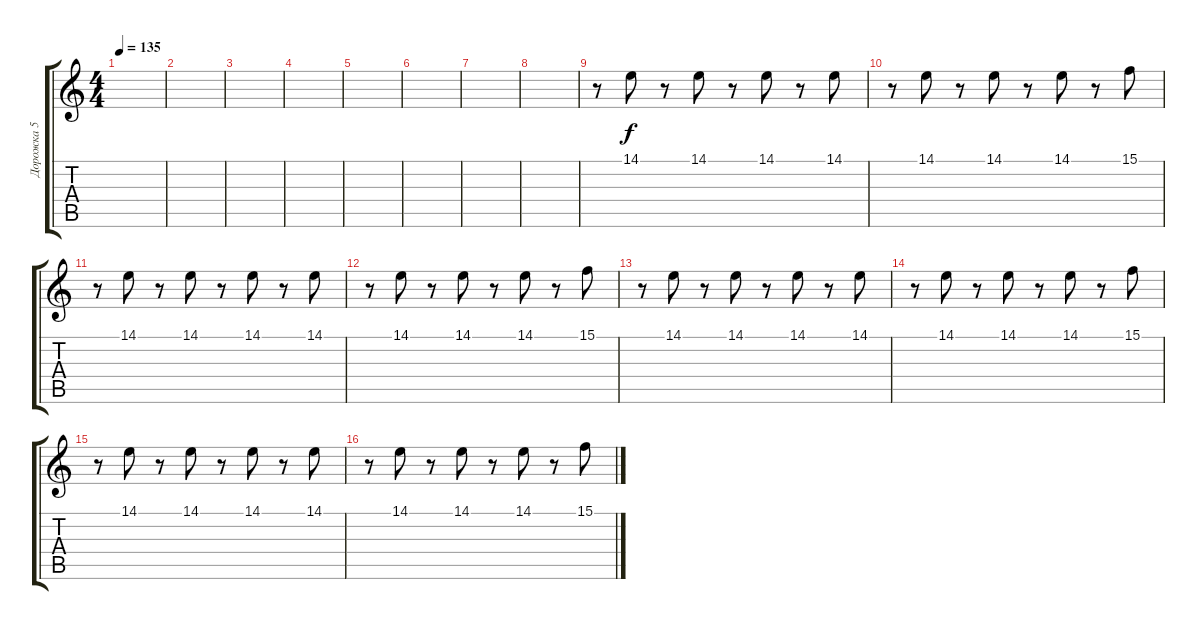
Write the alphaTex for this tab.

\track ("Дорожка 5" "Дорожка 5") {instrument lead1square}
\staff {score tabs}
\tuning (D4 A3 F3 C3 G2 C2) {hide}
\ts (4 4)
\tempo 135
\clef g2
\ks c
|
|
|
|
|
|
|
|
r.8 14.1.8 r.8 14.1.8 r.8 14.1.8 r.8 14.1.8 |
r.8 14.1.8 r.8 14.1.8 r.8 14.1.8 r.8 15.1.8 |
r.8 14.1.8 r.8 14.1.8 r.8 14.1.8 r.8 14.1.8 |
r.8 14.1.8 r.8 14.1.8 r.8 14.1.8 r.8 15.1.8 |
r.8 14.1.8 r.8 14.1.8 r.8 14.1.8 r.8 14.1.8 |
r.8 14.1.8 r.8 14.1.8 r.8 14.1.8 r.8 15.1.8 |
r.8 14.1.8 r.8 14.1.8 r.8 14.1.8 r.8 14.1.8 |
r.8 14.1.8 r.8 14.1.8 r.8 14.1.8 r.8 15.1.8
